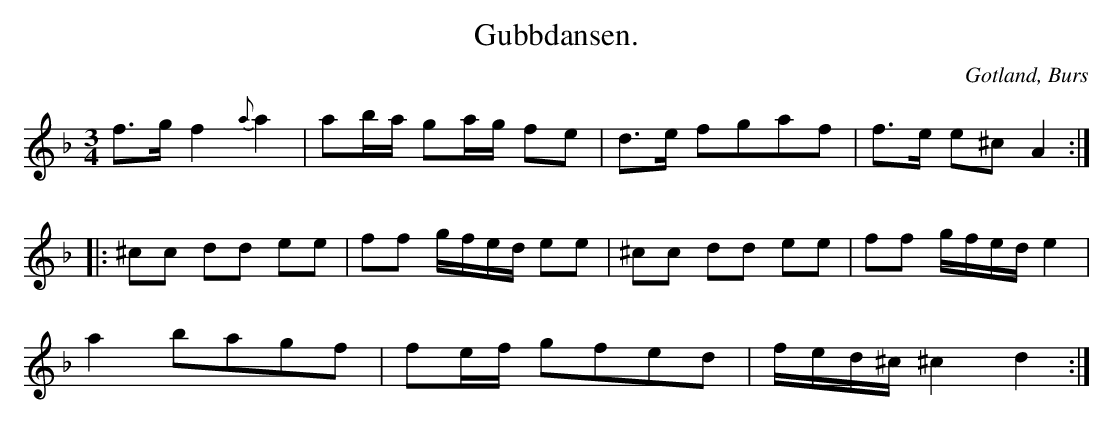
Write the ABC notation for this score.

X:1
T:Gubbdansen.
O:Gotland, Burs
M:3/4
L:1/16
K:Dm
f3g f4 {a}a4|a2ba g2ag f2e2|d3e f2g2a2f2|f3e e2^c2 A4::
^c2c2 d2d2 e2e2|f2f2 gfed e2e2|^c2c2 d2d2 e2e2|f2f2 gfed e4|
a4 b2a2g2f2|f2ef g2f2e2d2|fed^c ^c4 d4:|
